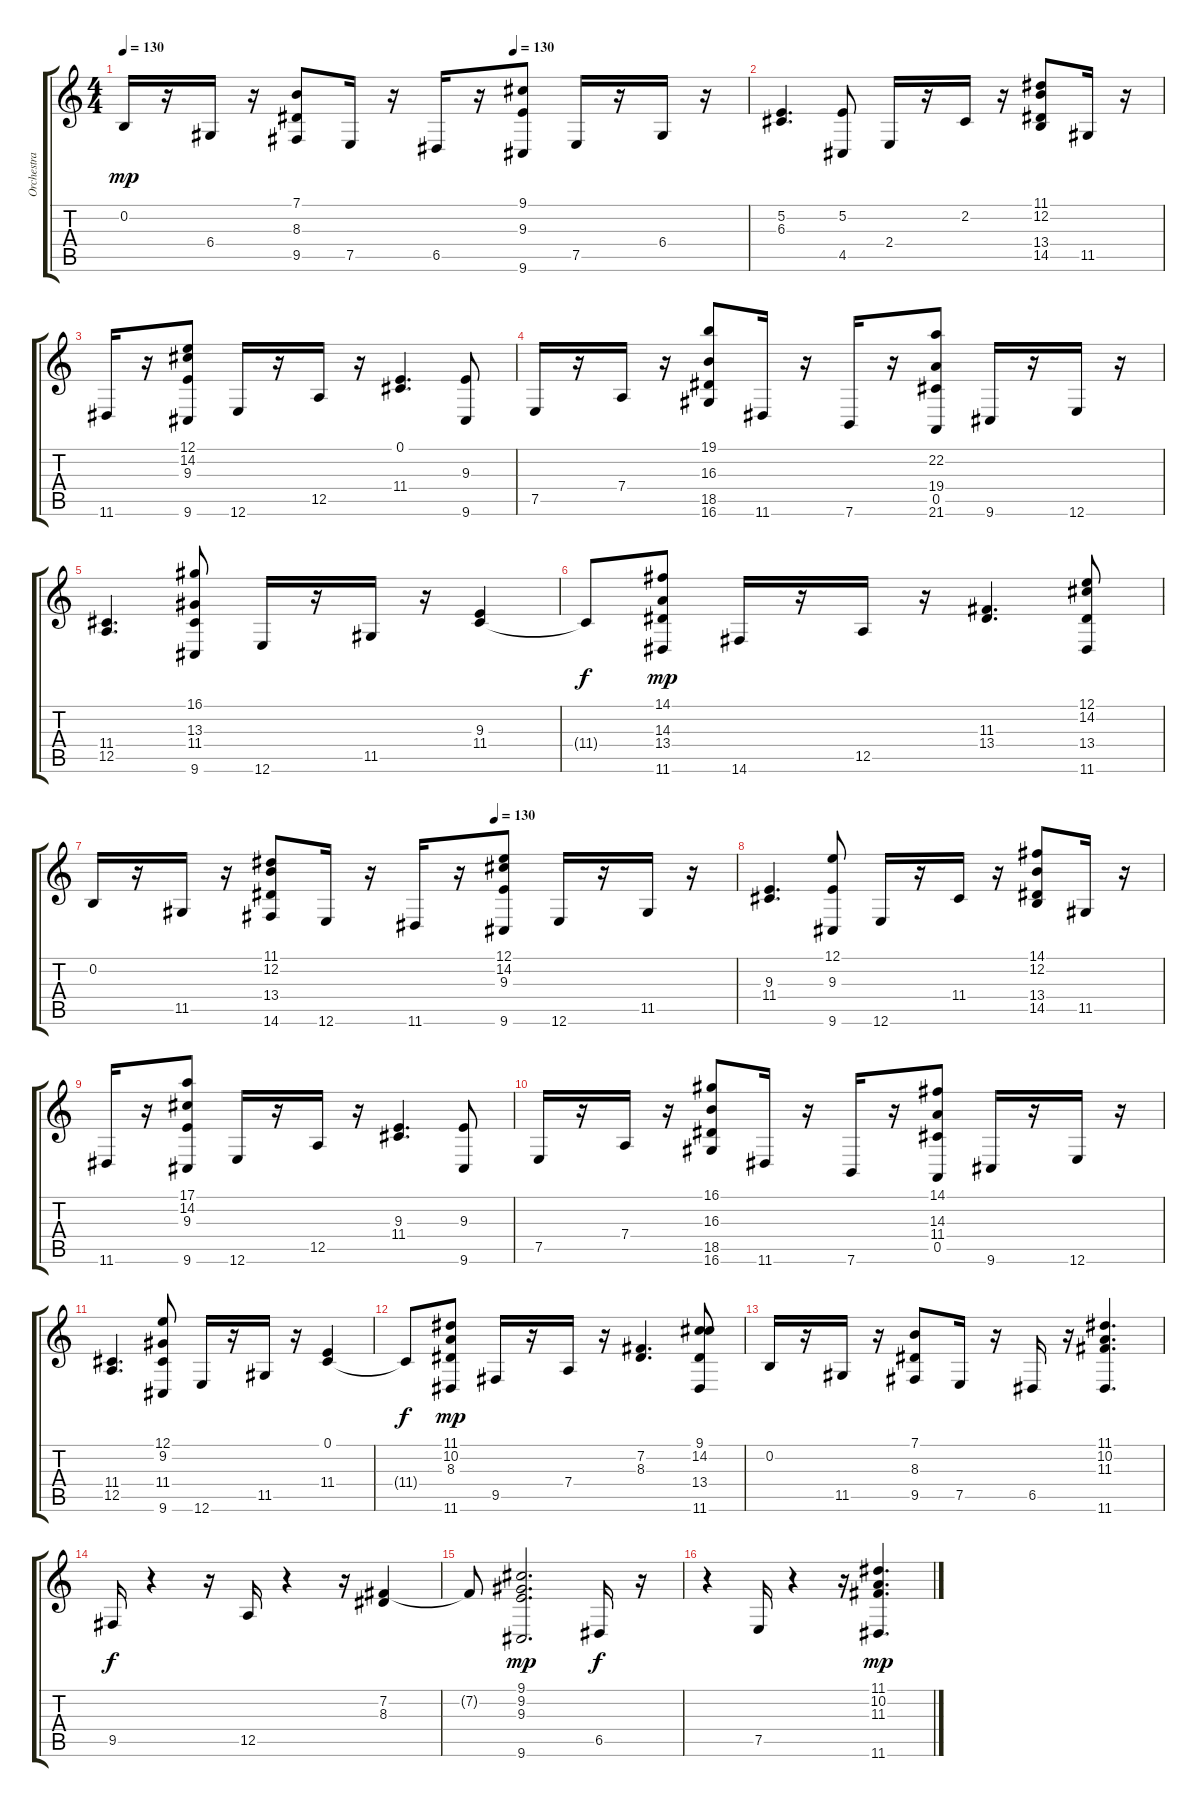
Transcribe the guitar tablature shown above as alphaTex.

\track ("Orchestra" "Orchestra") {instrument stringensemble1}
\staff {score tabs}
\tuning (E4 B3 G3 D3 A2 E2) {hide}
\ts (4 4)
\tempo 130
\tempo (130 0.625)
\clef g2
\ks c
0.2.16{dy mp} r.16 6.4.16 r.16 (7.1 8.3 9.5).8 7.5.16 r.16 6.5.16 r.16 (9.1 9.3 9.6).8 7.5.16 r.16 6.4.16 r.16 |
(5.2 6.3).4{d} (5.2 4.5).8 2.4.16 r.16 2.2.16 r.16 (11.1 12.2 13.4 14.5).8 11.5.16 r.16 |
11.6.16 r.16 (12.1 14.2 9.3 9.6).8 12.6.16 r.16 12.5.16 r.16 (0.1 11.4).4{d} (9.3 9.6).8 |
7.5.16 r.16 7.4.16 r.16 (19.1 16.3 18.5 16.6).8 11.6.16 r.16 7.6.16 r.16 (22.2 19.4 0.5 21.6).8 9.6.16 r.16 12.6.16 r.16 |
(11.4 12.5).4{d} (16.1 13.3 11.4 9.6).8 12.6.16 r.16 11.5.16 r.16 (9.3 11.4).4 |
11.4{t}.8{dy f} (14.1 14.3 13.4 11.6).8{dy mp} 14.6.16 r.16 12.5.16 r.16 (11.3 13.4).4{d} (12.1 14.2 13.4 11.6).8 |
\tempo (130 0.625)
0.2.16 r.16 11.5.16 r.16 (11.1 12.2 13.4 14.6).8 12.6.16 r.16 11.6.16 r.16 (12.1 14.2 9.3 9.6).8 12.6.16 r.16 11.5.16 r.16 |
(9.3 11.4).4{d} (12.1 9.3 9.6).8 12.6.16 r.16 11.4.16 r.16 (14.1 12.2 13.4 14.5).8 11.5.16 r.16 |
11.6.16 r.16 (17.1 14.2 9.3 9.6).8 12.6.16 r.16 12.5.16 r.16 (9.3 11.4).4{d} (9.3 9.6).8 |
7.5.16 r.16 7.4.16 r.16 (16.1 16.3 18.5 16.6).8 11.6.16 r.16 7.6.16 r.16 (14.1 14.3 11.4 0.5).8 9.6.16 r.16 12.6.16 r.16 |
(11.4 12.5).4{d} (12.1 9.2 11.4 9.6).8 12.6.16 r.16 11.5.16 r.16 (0.1 11.4).4 |
11.4{t}.8{dy f} (11.1 10.2 8.3 11.6).8{dy mp} 9.5.16 r.16 7.4.16 r.16 (7.2 8.3).4{d} (9.1 14.2 13.4 11.6).8 |
0.2.16 r.16 11.5.16 r.16 (7.1 8.3 9.5).8 7.5.16 r.16 6.5.16 r.16 (11.1 10.2 11.3 11.6).4{d} |
9.5.16{dy f} r.4 r.16 12.5.16 r.4 r.16 (7.2 8.3).4 |
7.2{t}.8 (9.1 9.2 9.3 9.6).2{d dy mp} 6.5.16{dy f} r.16 |
r.4 7.5.16 r.4 r.16 (11.1 10.2 11.3 11.6).4{d dy mp}
